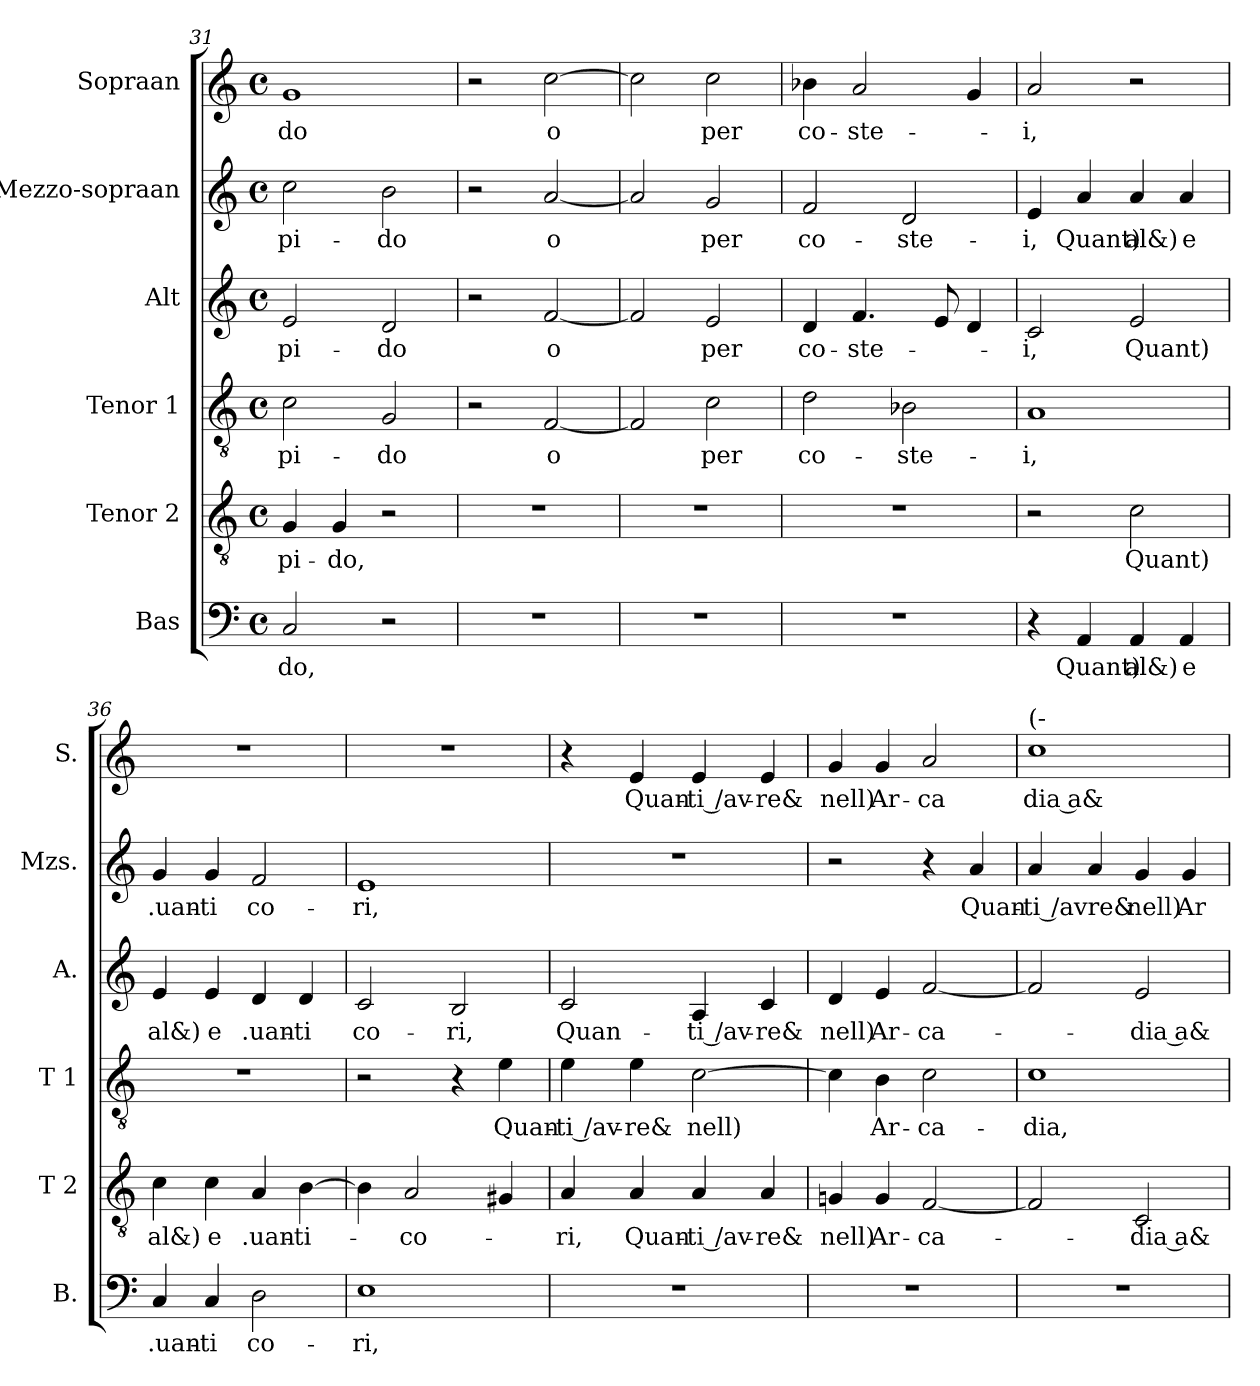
**kern	**text	**kern	**text	**kern	**text	**kern	**text	**kern	**text	**kern	**text
*part6	*part6	*part5	*part5	*part4	*part4	*part3	*part3	*part2	*part2	*part1	*part1
*staff6	*staff6	*staff5	*staff5	*staff4	*staff4	*staff3	*staff3	*staff2	*staff2	*staff1	*staff1
*I"Bas	*	*I"Tenor 2	*	*I"Tenor 1	*	*I"Alt	*	*I"Mezzo-sopraan	*	*I"Sopraan	*
*I'B.	*	*I'T 2	*	*I'T 1	*	*I'A.	*	*I'Mzs.	*	*I'S.	*
*clefF4	*	*clefGv2	*	*clefGv2	*	*clefG2	*	*clefG2	*	*clefG2	*
*M4/4	*	*M4/4	*	*M4/4	*	*M4/4	*	*M4/4	*	*M4/4	*
*met(c)	*	*met(c)	*	*met(c)	*	*met(c)	*	*met(c)	*	*met(c)	*
=31	=31	=31	=31	=31	=31	=31	=31	=31	=31	=31	=31
!	!LO:LY:b:cj	!	!LO:LY:b:cj	!	!LO:LY:b:cj	!	!LO:LY:b:cj	!	!LO:LY:b:cj	!	!LO:LY:b:cj
2C/	-do,	4G/	-pi-	2c\	-pi-	2e/	-pi-	2cc\	-pi-	1g	-do
!	!	!	!LO:LY:b:cj	!	!	!	!	!	!	!	!
.	.	4G/	-do,	.	.	.	.	.	.	.	.
!	!	!	!	!	!LO:LY:b:cj	!	!LO:LY:b:cj	!	!LO:LY:b:cj	!	!
2r	.	2r	.	2G/	-do	2d/	-do	2b\	-do	.	.
=32	=32	=32	=32	=32	=32	=32	=32	=32	=32	=32	=32
1r	.	1r	.	2r	.	2r	.	2r	.	2r	.
!	!	!	!	!	!LO:LY:b:rj	!	!LO:LY:b:rj	!	!LO:LY:b:rj	!	!LO:LY:b:rj
.	.	.	.	[>2F/	o	[>2f/	o	[>2a/	o	[<2cc\	o
!!LO:PB:g=z
=33	=33	=33	=33	=33	=33	=33	=33	=33	=33	=33	=33
1r	.	1r	.	2F/]	.	2f/]	.	2a/]	.	2cc\]	.
!	!	!	!	!	!LO:LY:b:cj	!	!LO:LY:b:cj	!	!LO:LY:b:cj	!	!LO:LY:b:cj
.	.	.	.	2c\	per	2e/	per	2g/	per	2cc\	per
=34	=34	=34	=34	=34	=34	=34	=34	=34	=34	=34	=34
!	!	!	!	!	!LO:LY:b:cj	!	!LO:LY:b:cj	!	!LO:LY:b:cj	!	!LO:LY:b:cj
1r	.	1r	.	2d\	co-	4d/	co-	2f/	co-	4b-X\	co-
!	!	!	!	!	!	!	!LO:LY:b:cj	!	!	!	!LO:LY:b:cj
.	.	.	.	.	.	4.f/	-ste-	.	.	2a/	-ste-
!	!	!	!	!	!LO:LY:b:cj	!	!	!	!LO:LY:b:cj	!	!
.	.	.	.	2B-X\	-ste-	.	.	2d/	-ste-	.	.
.	.	.	.	.	.	8e/	.	.	.	.	.
.	.	.	.	.	.	4d/	.	.	.	4g/	.
=35	=35	=35	=35	=35	=35	=35	=35	=35	=35	=35	=35
!	!	!	!	!	!LO:LY:b:cj	!	!LO:LY:b:cj	!	!LO:LY:b:cj	!	!LO:LY:b:cj
4r	.	2r	.	1A	-i,	2c/	-i,	4e/	-i,	2a/	-i,
!	!LO:LY:b:cj	!	!	!	!	!	!	!	!LO:LY:b:cj	!	!
4AA/	Quant)	.	.	.	.	.	.	4a/	Quant)	.	.
!	!LO:LY:b:cj	!	!LO:LY:b:cj	!	!	!	!LO:LY:b:cj	!	!LO:LY:b:cj	!	!
4AA/	al&)	2c\	Quant)	.	.	2e/	Quant)	4a/	al&)	2r	.
!	!LO:LY:b:cj	!	!	!	!	!	!	!	!LO:LY:b:cj	!	!
4AA/	e	.	.	.	.	.	.	4a/	e	.	.
=36	=36	=36	=36	=36	=36	=36	=36	=36	=36	=36	=36
!	!LO:LY:b:cj	!	!LO:LY:b:cj	!	!	!	!LO:LY:b:cj	!	!LO:LY:b:cj	!	!
4C/	.uan-	4c\	al&)	1r	.	4e/	al&)	4g/	.uan-	1r	.
!	!LO:LY:b:cj	!	!LO:LY:b:cj	!	!	!	!LO:LY:b:cj	!	!LO:LY:b:cj	!	!
4C/	-ti	4c\	e	.	.	4e/	e	4g/	-ti	.	.
!	!LO:LY:b:cj	!	!LO:LY:b:cj	!	!	!	!LO:LY:b:cj	!	!LO:LY:b:cj	!	!
2D\	co-	4A/	.uan-	.	.	4d/	.uan-	2f/	co-	.	.
!	!	!	!LO:LY:b:cj	!	!	!	!LO:LY:b:cj	!	!	!	!
.	.	[>4B\	-ti-	.	.	4d/	-ti	.	.	.	.
=37	=37	=37	=37	=37	=37	=37	=37	=37	=37	=37	=37
!	!LO:LY:b:cj	!	!	!	!	!	!LO:LY:b:cj	!	!LO:LY:b:cj	!	!
1E	-ri,	4B\]	.	2r	.	2c/	co-	1e	-ri,	1r	.
!	!	!	!LO:LY:b:cj	!	!	!	!	!	!	!	!
.	.	2A/	-co-	.	.	.	.	.	.	.	.
!	!	!	!	!	!	!	!LO:LY:b:cj	!	!	!	!
.	.	.	.	4r	.	2B/	-ri,	.	.	.	.
!	!	!	!	!	!LO:LY:b:cj	!	!	!	!	!	!
.	.	4G#X/	.	4e\	Quan-	.	.	.	.	.	.
=38	=38	=38	=38	=38	=38	=38	=38	=38	=38	=38	=38
!	!	!	!LO:LY:b:cj	!	!LO:LY:b:rj	!	!LO:LY:b:cj	!	!	!	!
1r	.	4A/	-ri,	4e\	-ti /av-	2c/	Quan-	1r	.	4r	.
!	!	!	!LO:LY:b:cj	!	!LO:LY:b:cj	!	!	!	!	!	!LO:LY:b:cj
.	.	4A/	Quan-	4e\	-re&	.	.	.	.	4e/	Quan-
!	!	!	!LO:LY:b:rj	!	!LO:LY:b	!	!LO:LY:b:rj	!	!	!	!LO:LY:b:rj
.	.	4A/	-ti /av-	[>2c\	nell)	4A/	-ti /av-	.	.	4e/	-ti /av-
!	!	!	!LO:LY:b:cj	!	!	!	!LO:LY:b:cj	!	!	!	!LO:LY:b:cj
.	.	4A/	-re&	.	.	4c/	-re&	.	.	4e/	-re&
=39	=39	=39	=39	=39	=39	=39	=39	=39	=39	=39	=39
!	!	!	!LO:LY:b:cj	!	!	!	!LO:LY:b:cj	!	!	!	!LO:LY:b:cj
1r	.	4Gn/	nell)	4c\]	.	4d/	nell)	2r	.	4g/	nell)
!	!	!	!LO:LY:b:cj	!	!LO:LY:b:cj	!	!LO:LY:b:cj	!	!	!	!LO:LY:b:cj
.	.	4G/	Ar-	4B\	Ar-	4e/	Ar-	.	.	4g/	Ar-
!	!	!	!LO:LY:b:cj	!	!LO:LY:b:cj	!	!LO:LY:b:cj	!	!	!	!LO:LY:b:cj
.	.	[>2F/	-ca-	2c\	-ca-	[>2f/	-ca-	4r	.	2a/	-ca
!	!	!	!	!	!	!	!	!	!LO:LY:b:cj	!	!
.	.	.	.	.	.	.	.	4a/	Quan-	.	.
!!LO:LB:g=z
=40	=40	=40	=40	=40	=40	=40	=40	=40	=40	=40	=40
!	!	!	!	!	!	!	!	!	!	!LO:TX:a:t=(-	!
!	!	!	!	!	!LO:LY:b:cj	!	!	!	!LO:LY:b:rj	!	!LO:LY:b:rj
*	*	*^	*	*	*	*^	*	*	*	*	*
1r	.	2F/]	16ryy	.	1c	-dia,	2f/]	16ryy	.	4a/	-ti /avre&	1cc	dia a&-
.	.	.	2...ryy	.	.	.	.	2...ryy	.	.	.	.	.
.	.	.	.	.	.	.	.	.	.	4a/	.	.	.
!	!	!	!	!LO:LY:b:rj	!	!	!	!	!LO:LY:b:rj	!	!LO:LY:b:cj	!	!
.	.	2C/	.	-dia a&-	.	.	2e/	.	-dia a&-	4g/	nell)	.	.
!	!	!	!	!	!	!	!	!	!	!	!LO:LY:b:cj	!	!
.	.	.	.	.	.	.	.	.	.	4g/	Ar-	.	.
*	*	*v	*v	*	*	*	*v	*v	*	*	*	*	*
=	=	=	=	=	=	=	=	=	=	=	=
*-	*-	*-	*-	*-	*-	*-	*-	*-	*-	*-	*-
